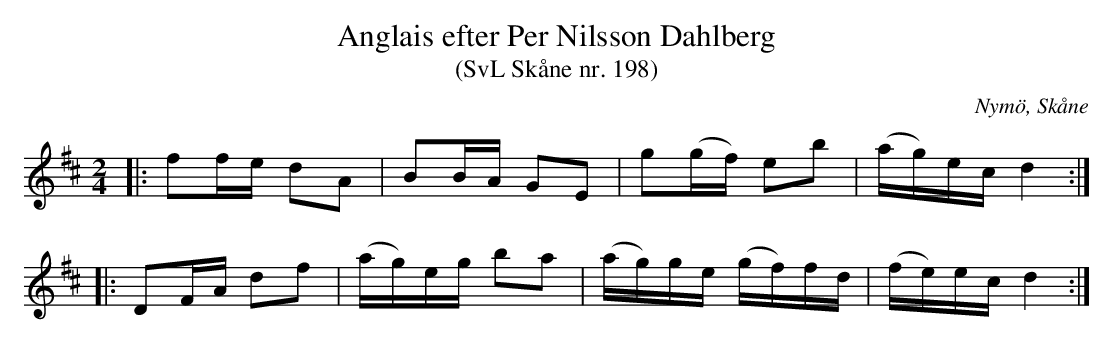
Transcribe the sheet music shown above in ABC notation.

X:1
T:Anglais efter Per Nilsson Dahlberg
T:(SvL Skåne nr. 198)
O:Nymö, Skåne
M:2/4
L:1/16
K:D
|: f2fe d2A2 | B2BA G2E2 | g2(gf) e2b2 | (ag)ec d4 :|
|: D2FA d2f2 | (ag)eg b2a2 | (ag)ge (gf)fd | (fe)ec d4 :|
